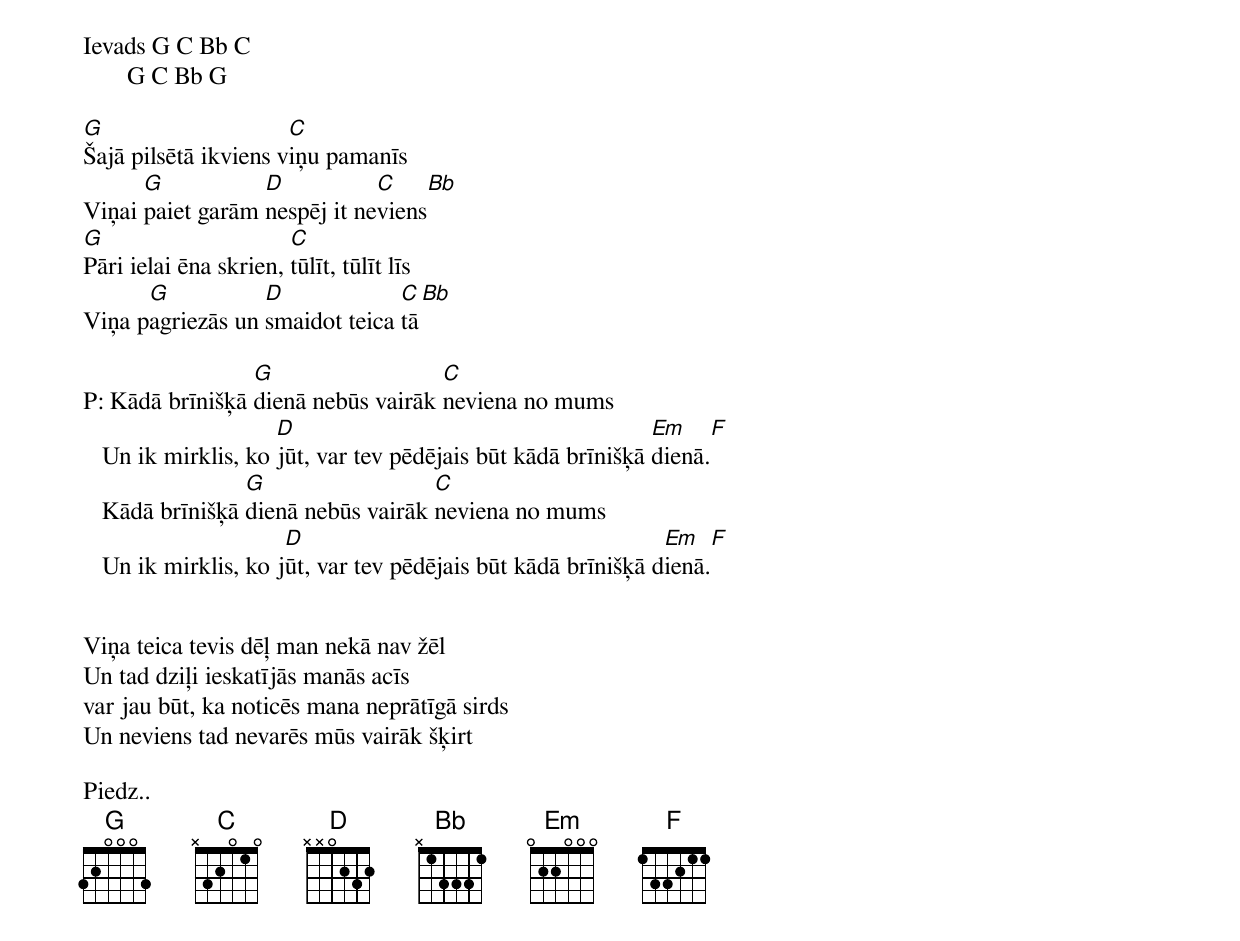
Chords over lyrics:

Ievads G C Bb C
       G C Bb G

G                     C
Šajā pilsētā ikviens viņu pamanīs
      G           D           C       Bb
Viņai paiet garām nespēj it neviens
G                      C
Pāri ielai ēna skrien, tūlīt, tūlīt līs
      G           D             C       Bb
Viņa pagriezās un smaidot teica tā

                 G                  C
P: Kādā brīnišķā dienā nebūs vairāk neviena no mums
                     D                                       Em     F
   Un ik mirklis, ko jūt, var tev pēdējais būt kādā brīnišķā dienā.
                 G                  C
   Kādā brīnišķā dienā nebūs vairāk neviena no mums
                      D                                       Em     F
   Un ik mirklis, ko jūt, var tev pēdējais būt kādā brīnišķā dienā.


Viņa teica tevis dēļ man nekā nav žēl
Un tad dziļi ieskatījās manās acīs
var jau būt, ka noticēs mana neprātīgā sirds
Un neviens tad nevarēs mūs vairāk šķirt

Piedz..
